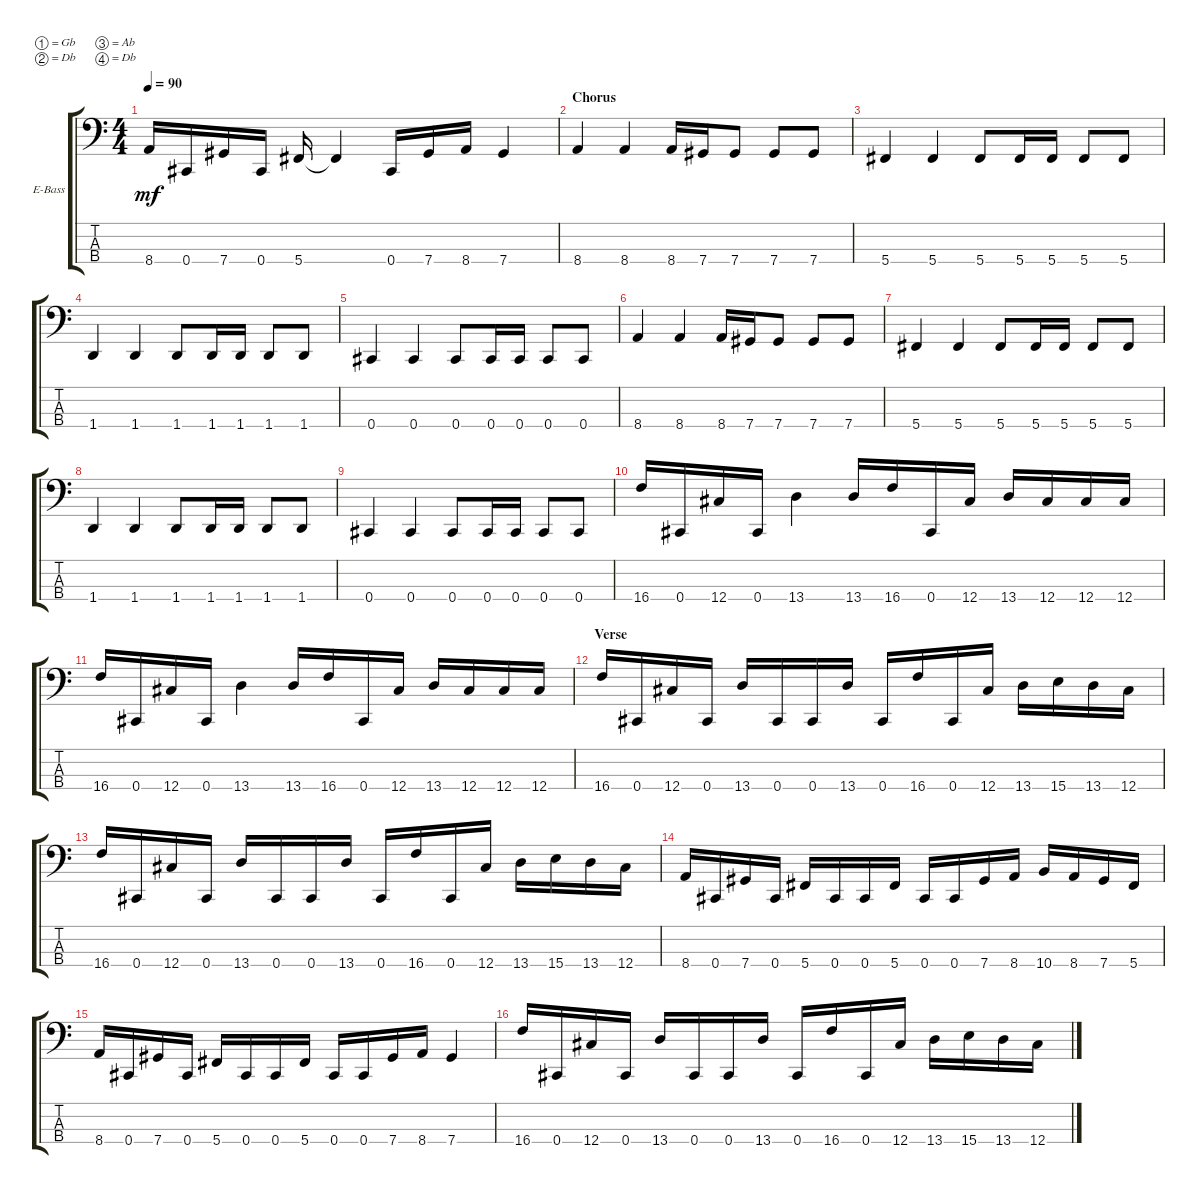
\defaultSystemsLayout 4
\bracketExtendMode groupsimilarinstruments
\firstSystemTrackNameOrientation horizontal
\otherSystemsTrackNameOrientation horizontal
\track ("Electric Bass" "E-Bass") {instrument electricbassfinger}
\staff {score tabs}
\tuning (Gb2 Db2 Ab1 Db1)
\ts (4 4)
\tempo 90
\clef f4
\ks c
8.4.16{dy mf} 0.4.16 7.4.16 0.4.16 5.4.16 5.4{t}.4 0.4.16 7.4.16 8.4.16 7.4.4 |
\section ("" "Chorus")
8.4.4 8.4.4 8.4.16 7.4.16 7.4.8 7.4.8 7.4.8 |
5.4.4 5.4.4 5.4.8 5.4.16 5.4.16 5.4.8 5.4.8 |
1.4.4 1.4.4 1.4.8 1.4.16 1.4.16 1.4.8 1.4.8 |
0.4.4 0.4.4 0.4.8 0.4.16 0.4.16 0.4.8 0.4.8 |
8.4.4 8.4.4 8.4.16 7.4.16 7.4.8 7.4.8 7.4.8 |
5.4.4 5.4.4 5.4.8 5.4.16 5.4.16 5.4.8 5.4.8 |
1.4.4 1.4.4 1.4.8 1.4.16 1.4.16 1.4.8 1.4.8 |
0.4.4 0.4.4 0.4.8 0.4.16 0.4.16 0.4.8 0.4.8 |
16.4.16 0.4.16 12.4.16 0.4.16 13.4.4 13.4.16 16.4.16 0.4.16 12.4.16 13.4.16 12.4.16 12.4.16 12.4.16 |
16.4.16 0.4.16 12.4.16 0.4.16 13.4.4 13.4.16 16.4.16 0.4.16 12.4.16 13.4.16 12.4.16 12.4.16 12.4.16 |
\section ("" "Verse")
16.4.16 0.4.16 12.4.16 0.4.16 13.4.16 0.4.16 0.4.16 13.4.16 0.4.16 16.4.16 0.4.16 12.4.16 13.4.16 15.4.16 13.4.16 12.4.16 |
16.4.16 0.4.16 12.4.16 0.4.16 13.4.16 0.4.16 0.4.16 13.4.16 0.4.16 16.4.16 0.4.16 12.4.16 13.4.16 15.4.16 13.4.16 12.4.16 |
8.4.16 0.4.16 7.4.16 0.4.16 5.4.16 0.4.16 0.4.16 5.4.16 0.4.16 0.4.16 7.4.16 8.4.16 10.4.16 8.4.16 7.4.16 5.4.16 |
8.4.16 0.4.16 7.4.16 0.4.16 5.4.16 0.4.16 0.4.16 5.4.16 0.4.16 0.4.16 7.4.16 8.4.16 7.4.4 |
16.4.16 0.4.16 12.4.16 0.4.16 13.4.16 0.4.16 0.4.16 13.4.16 0.4.16 16.4.16 0.4.16 12.4.16 13.4.16 15.4.16 13.4.16 12.4.16
